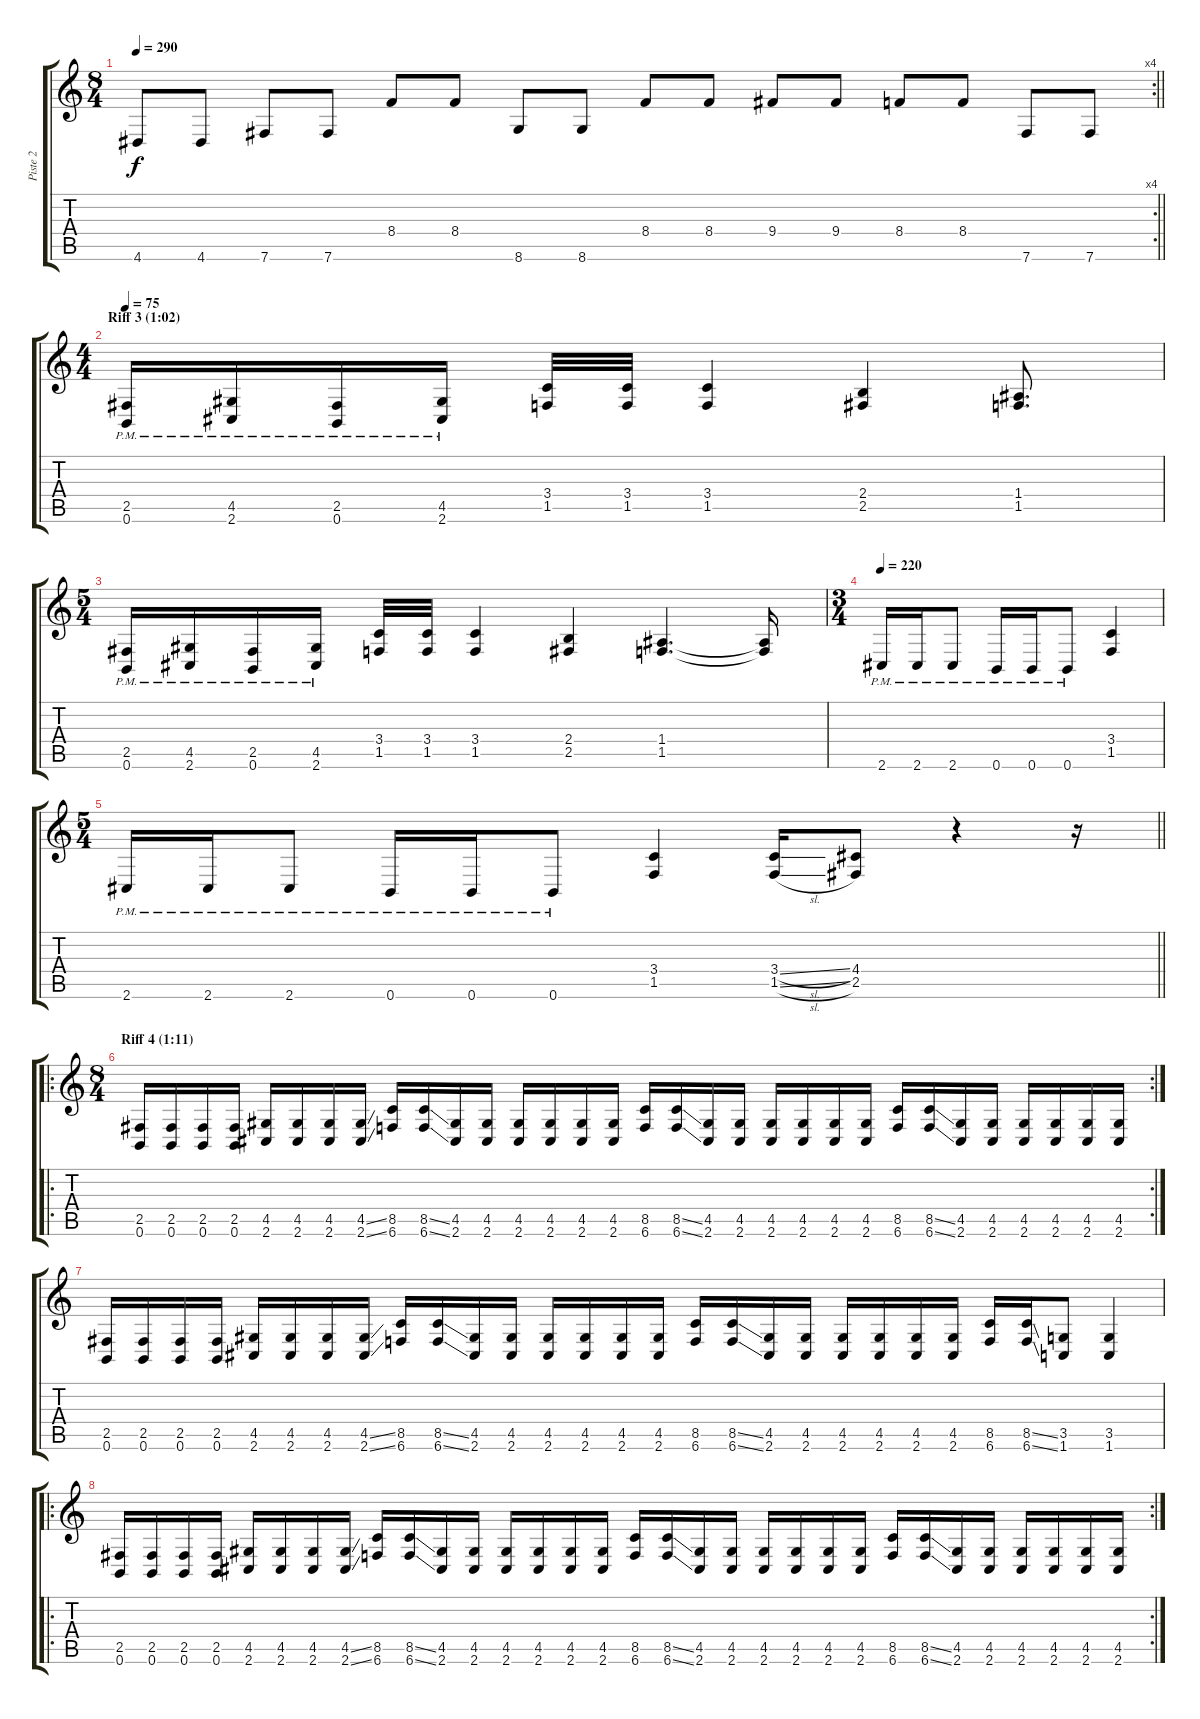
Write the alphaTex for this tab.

\track ("Piste 2" "Piste 2") {instrument overdrivenguitar}
\staff {score tabs}
\tuning (B3 Gb3 D3 A2 E2 B1) {hide}
\rc 4
\ts (8 4)
\tempo 290
\clef g2
\barLineRight lightlight
\ks c
4.6.8{dy f} 4.6.8 7.6.8 7.6.8 8.4.8 8.4.8 8.6.8 8.6.8 8.4.8 8.4.8 9.4.8 9.4.8 8.4.8 8.4.8 7.6.8 7.6.8 |
\ts (4 4)
\section ("" "Riff 3 (1:02)")
\tempo 75
(2.5{pm} 0.6{pm}).16 (4.5{pm} 2.6{pm}).16 (2.5{pm} 0.6{pm}).16 (4.5{pm} 2.6{pm}).16 (3.4 1.5).32 (3.4 1.5).32 (3.4 1.5).4 (2.4 2.5).4 (1.4 1.5).8{d} |
\ts (5 4)
(2.5{pm} 0.6{pm}).16 (4.5{pm} 2.6{pm}).16 (2.5{pm} 0.6{pm}).16 (4.5{pm} 2.6{pm}).16 (3.4 1.5).32 (3.4 1.5).32 (3.4 1.5).4 (2.4 2.5).4 (1.4 1.5).4{d} (1.4{t} 1.5{t}).16 |
\ts (3 4)
\tempo 220
2.6{pm}.16 2.6{pm}.16 2.6{pm}.8 0.6{pm}.16 0.6{pm}.16 0.6{pm}.8 (3.4 1.5).4 |
\ts (5 4)
\barLineRight lightlight
2.6{pm}.16 2.6{pm}.16 2.6{pm}.8 0.6{pm}.16 0.6{pm}.16 0.6{pm}.8 (3.4 1.5).4 (3.4{sl} 1.5{sl}).16 (4.4 2.5).8 r.4 r.16 |
\ro
\rc 2
\ts (8 4)
\section ("" "Riff 4 (1:11)")
(2.5 0.6).16 (2.5 0.6).16 (2.5 0.6).16 (2.5 0.6).16 (4.5 2.6).16 (4.5 2.6).16 (4.5 2.6).16 (4.5{ss} 2.6{ss}).16 (8.5 6.6).16 (8.5{ss} 6.6{ss}).16 (4.5 2.6).16 (4.5 2.6).16 (4.5 2.6).16 (4.5 2.6).16 (4.5 2.6).16 (4.5 2.6).16 (8.5 6.6).16 (8.5{ss} 6.6{ss}).16 (4.5 2.6).16 (4.5 2.6).16 (4.5 2.6).16 (4.5 2.6).16 (4.5 2.6).16 (4.5 2.6).16 (8.5 6.6).16 (8.5{ss} 6.6{ss}).16 (4.5 2.6).16 (4.5 2.6).16 (4.5 2.6).16 (4.5 2.6).16 (4.5 2.6).16 (4.5 2.6).16 |
(2.5 0.6).16 (2.5 0.6).16 (2.5 0.6).16 (2.5 0.6).16 (4.5 2.6).16 (4.5 2.6).16 (4.5 2.6).16 (4.5{ss} 2.6{ss}).16 (8.5 6.6).16 (8.5{ss} 6.6{ss}).16 (4.5 2.6).16 (4.5 2.6).16 (4.5 2.6).16 (4.5 2.6).16 (4.5 2.6).16 (4.5 2.6).16 (8.5 6.6).16 (8.5{ss} 6.6{ss}).16 (4.5 2.6).16 (4.5 2.6).16 (4.5 2.6).16 (4.5 2.6).16 (4.5 2.6).16 (4.5 2.6).16 (8.5 6.6).16 (8.5{ss} 6.6{ss}).16 (3.5 1.6).8 (3.5 1.6).4 |
\ro
\rc 2
(2.5 0.6).16 (2.5 0.6).16 (2.5 0.6).16 (2.5 0.6).16 (4.5 2.6).16 (4.5 2.6).16 (4.5 2.6).16 (4.5{ss} 2.6{ss}).16 (8.5 6.6).16 (8.5{ss} 6.6{ss}).16 (4.5 2.6).16 (4.5 2.6).16 (4.5 2.6).16 (4.5 2.6).16 (4.5 2.6).16 (4.5 2.6).16 (8.5 6.6).16 (8.5{ss} 6.6{ss}).16 (4.5 2.6).16 (4.5 2.6).16 (4.5 2.6).16 (4.5 2.6).16 (4.5 2.6).16 (4.5 2.6).16 (8.5 6.6).16 (8.5{ss} 6.6{ss}).16 (4.5 2.6).16 (4.5 2.6).16 (4.5 2.6).16 (4.5 2.6).16 (4.5 2.6).16 (4.5 2.6).16
